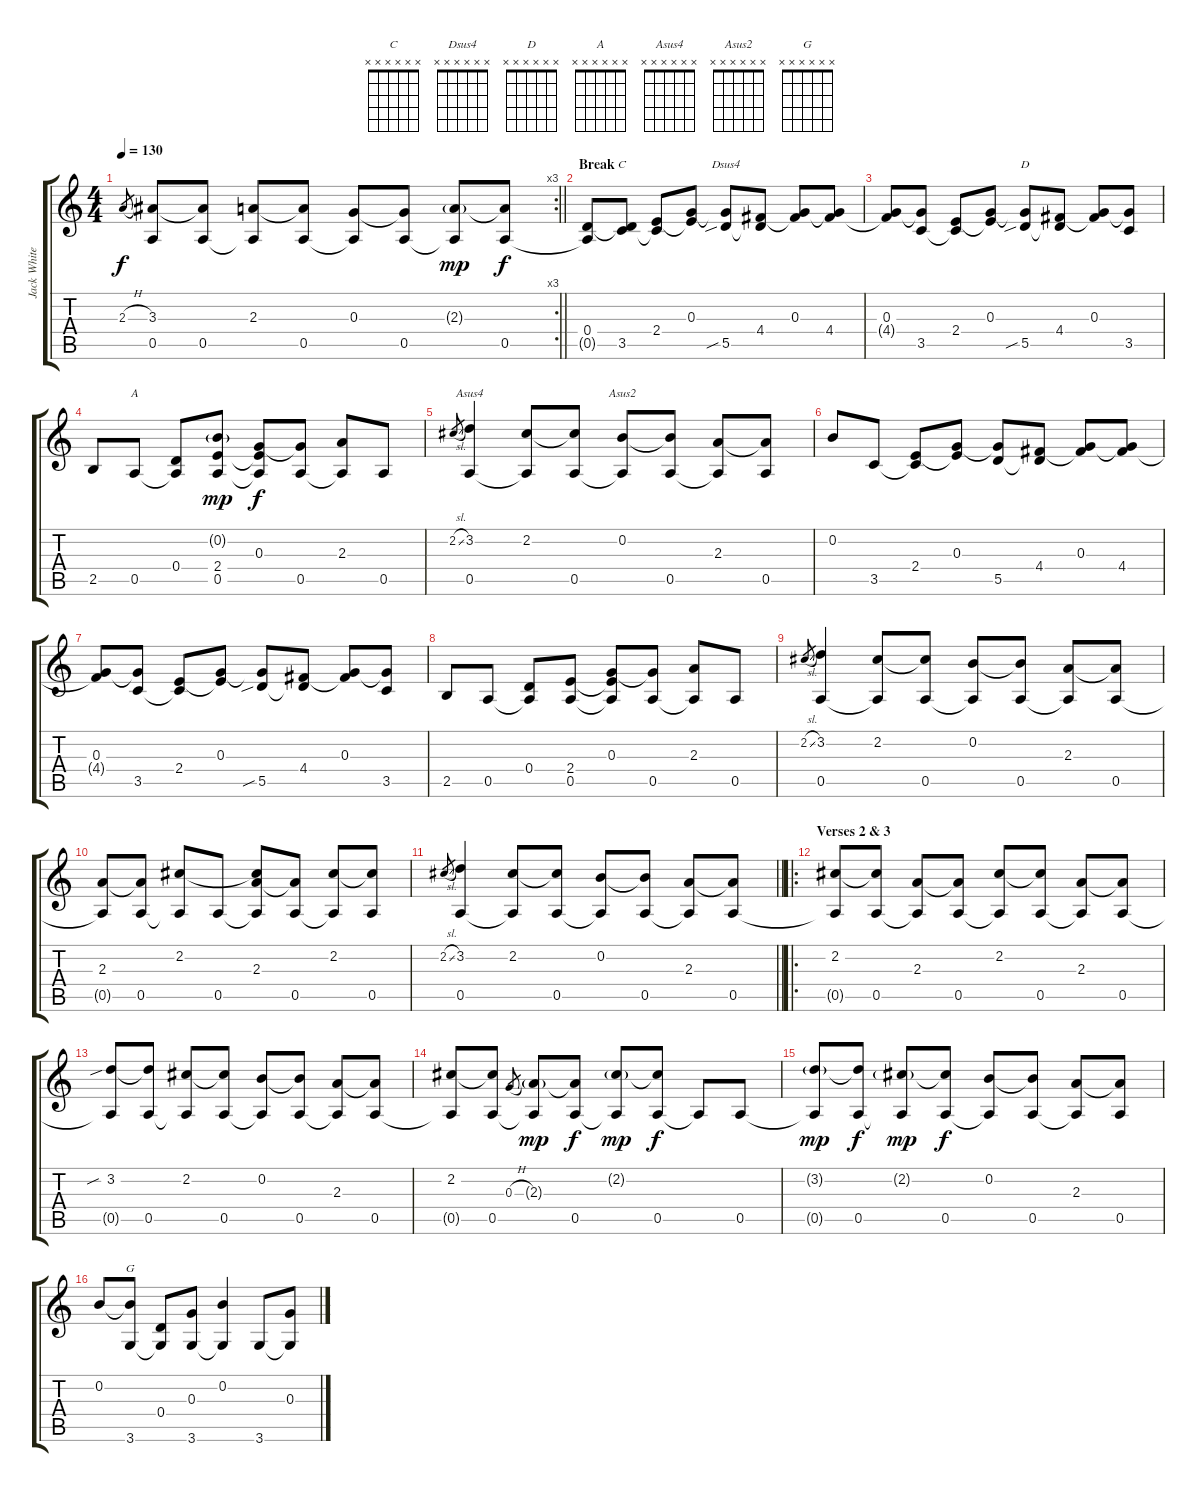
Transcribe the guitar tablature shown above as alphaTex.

\track ("Jack White (Guitar)" "Jack White") {instrument acousticguitarsteel}
\staff {score tabs}
\tuning (E4 B3 G3 D3 A2 E2) {hide}
\chord ("C" x x x x x x)
\chord ("Dsus4" x x x x x x)
\chord ("D" x x x x x x)
\chord ("A" x x x x x x)
\chord ("Asus4" x x x x x x)
\chord ("Asus2" x x x x x x)
\chord ("G" x x x x x x)
\rc 3
\ts (4 4)
\tempo 130
\clef g2
\barLineRight lightlight
\ks c
2.3{h}.8{gr dy f} (3.3 0.5{t}).8 (3.3{t} 0.5).8 (2.3 0.5{t}).8 (2.3{t} 0.5).8 (0.3 0.5{t}).8 (0.3{t} 0.5).8 (2.3{g} 0.5{t}).8{dy mp} (2.3{t} 0.5).8{dy f} |
\section ("" "Break")
(0.4 0.5{t}).8 (0.4{t} 3.5).8{ch "C"} (2.4 3.5{t}).8 (0.3 2.4{t}).8 (0.3{t} 5.5{sib}).8{ch "Dsus4"} (4.4 5.5{t}).8 (0.3 4.4{t}).8 (0.3{t} 4.4).8 |
(0.3 4.4{t}).8 (0.3{t} 3.5).8 (2.4 3.5{t}).8 (0.3 2.4{t}).8 (0.3{t} 5.5{sib}).8{ch "D"} (4.4 5.5{t}).8 (0.3 4.4{t}).8 (0.3{t} 3.5).8 |
2.5.8 0.5.8{ch "A"} (0.4 0.5{t}).8 (0.2{g} 2.4 0.5).8{dy mp} (0.3 2.4{t} 0.5{t}).8{dy f} (0.3{t} 0.5).8 (2.3 0.5{t}).8 0.5.8 |
2.2{sl}.8{gr} (3.2 0.5).4{ch "Asus4"} (2.2 0.5{t}).8 (2.2{t} 0.5).8 (0.2 0.5{t}).8{ch "Asus2"} (0.2{t} 0.5).8 (2.3 0.5{t}).8 (2.3{t} 0.5).8 |
0.2.8 3.5.8 (2.4 3.5{t}).8 (0.3 2.4{t}).8 (0.3{t} 5.5).8 (4.4 5.5{t}).8 (0.3 4.4{t}).8 (0.3{t} 4.4).8 |
(0.3 4.4{t}).8 (0.3{t} 3.5).8 (2.4 3.5{t}).8 (0.3 2.4{t}).8 (0.3{t} 5.5{sib}).8 (4.4 5.5{t}).8 (0.3 4.4{t}).8 (0.3{t} 3.5).8 |
2.5.8 0.5.8 (0.4 0.5{t}).8 (2.4 0.5).8 (0.3 2.4{t} 0.5{t}).8 (0.3{t} 0.5).8 (2.3 0.5{t}).8 0.5.8 |
2.2{sl}.8{gr} (3.2 0.5).4 (2.2 0.5{t}).8 (2.2{t} 0.5).8 (0.2 0.5{t}).8 (0.2{t} 0.5).8 (2.3 0.5{t}).8 (2.3{t} 0.5).8 |
(2.3 0.5{t}).8 (2.3{t} 0.5).8 (2.2 0.5{t}).8 0.5.8 (2.2{t} 2.3 0.5{t}).8 (2.3{t} 0.5).8 (2.2 0.5{t}).8 (2.2{t} 0.5).8 |
\barLineRight lightlight
2.2{sl}.8{gr} (3.2 0.5).4 (2.2 0.5{t}).8 (2.2{t} 0.5).8 (0.2 0.5{t}).8 (0.2{t} 0.5).8 (2.3 0.5{t}).8 (2.3{t} 0.5).8 |
\ro
\section ("" "Verses 2 & 3")
(2.2 0.5{t}).8 (2.2{t} 0.5).8 (2.3 0.5{t}).8 (2.3{t} 0.5).8 (2.2 0.5{t}).8 (2.2{t} 0.5).8 (2.3 0.5{t}).8 (2.3{t} 0.5).8 |
(3.2{sib} 0.5{t}).8 (3.2{t} 0.5).8 (2.2 0.5{t}).8 (2.2{t} 0.5).8 (0.2 0.5{t}).8 (0.2{t} 0.5).8 (2.3 0.5{t}).8 (2.3{t} 0.5).8 |
(2.2 0.5{t}).8 (2.2{t} 0.5).8 0.3{h}.8{gr} (2.3{g} 0.5{t}).8{dy mp} (2.3{t} 0.5).8{dy f} (2.2{g} 0.5{t}).8{dy mp} (2.2{t} 0.5).8{dy f} 0.5{t}.8 0.5.8 |
(3.2{g} 0.5{t}).8{dy mp} (3.2{t} 0.5).8{dy f} (2.2{g} 0.5{t}).8{dy mp} (2.2{t} 0.5).8{dy f} (0.2 0.5{t}).8 (0.2{t} 0.5).8 (2.3 0.5{t}).8 (2.3{t} 0.5).8 |
0.2.8 (0.2{t} 3.6).8{ch "G"} (0.4 3.6{t}).8 (0.3 3.6).8 (0.2 3.6{t}).4 3.6.8 (0.3 3.6{t}).8
